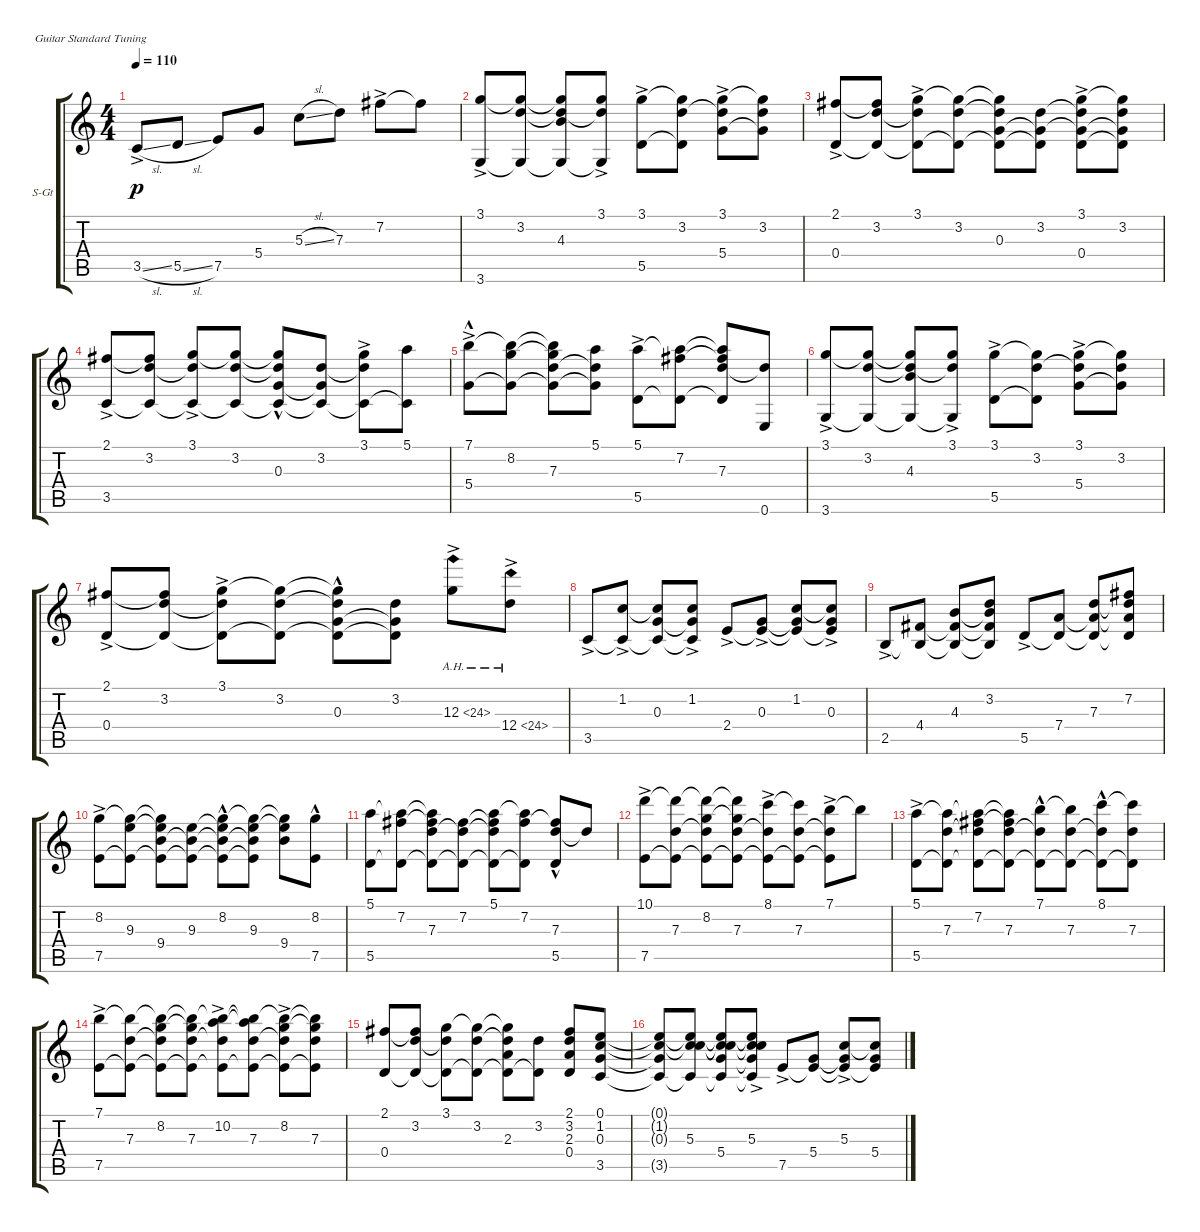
\defaultSystemsLayout 4
\bracketExtendMode groupsimilarinstruments
\firstSystemTrackNameOrientation horizontal
\otherSystemsTrackNameOrientation horizontal
\track ("Steel Guitar" "S-Gt") {instrument acousticguitarsteel}
\staff {score tabs}
\tuning (E4 B3 G3 D3 A2 E2)
\ts (4 4)
\tempo 110
\clef g2
\ks c
3.5{sl ac}.8{dy p} 5.5{sl}.8 7.5.8 5.4.8 5.3{sl}.8 7.3.8 7.2{ac}.8 7.2{t}.8 |
(3.6 3.1{ac}).8 (3.2 3.6{t} 3.1{t}).8 (4.3 3.6{t} 3.2{t} 3.1{t}).8 (3.1{ac} 3.6{t} 3.2{t}).8 (3.1{ac} 5.5{ac}).8 (3.2 5.5{t} 3.1{t}).8 (3.1{ac} 5.4 3.2{t}).8 (3.2 5.4{t} 3.1{t}).8 |
(0.4 2.1{ac}).8 (3.2 0.4{t} 2.1{t}).8 (3.1{ac} 0.4{t} 3.2{t}).8 (3.2 0.4{t} 3.1{t}).8 (0.3 0.4{t} 3.1{t} 3.2{t}).8 (3.2 0.4{t} 0.3{t}).8 (3.1{ac} 0.4 0.3{t} 3.2{t}).8 (3.2 0.4{t} 3.1{t} 0.3{t}).8 |
(3.5 2.1{ac}).8 (3.2 3.5{t} 2.1{t}).8 (3.1{ac} 3.5{t} 3.2{t}).8 (3.2 3.5{t} 3.1{t}).8 (0.3{hac} 3.5{t} 3.1{t} 3.2{t}).8 (3.2 3.5{t} 0.3{t}).8 (3.1{ac} 3.5{t} 3.2{t}).8 (5.1 3.5{t}).8 |
(5.4{ac} 7.1{hac}).8 (8.2 5.4{t} 7.1{t}).8 (7.3 5.4{t} 8.2{t} 7.1{t}).8 (5.1 5.4{t} 7.3{t}).8 (5.5{ac} 5.1{ac}).8 (7.2 5.1{t} 5.5{t}).8 (7.3 5.1{t} 7.2{t} 5.5{t}).8 (7.3{t} 0.6).8 |
(3.6 3.1{ac}).8 (3.2 3.6{t} 3.1{t}).8 (4.3 3.6{t} 3.2{t} 3.1{t}).8 (3.1{ac} 3.6{t} 3.2{t}).8 (3.1{ac} 5.5{ac}).8 (3.2 5.5{t} 3.1{t}).8 (3.1{ac} 5.4{ac} 3.2{t}).8 (3.2 5.4{t} 3.1{t}).8 |
(0.4 2.1{ac}).8 (3.2 0.4{t} 2.1{t}).8 (3.1{ac} 0.4{t} 3.2{t}).8 (3.2 0.4{t} 3.1{t}).8 (0.3{hac} 0.4{t} 3.1{t} 3.2{t}).8 (3.2 0.4{t} 0.3{t}).8 12.3{ah 12 ac}.8 12.4{ah 12 ac}.8 |
3.5{ac}.8 (1.2{ac} 3.5{t}).8 (0.3 3.5{t} 1.2{t}).8 (1.2{ac} 3.5{t} 0.3{t}).8 2.4{ac}.8 (0.3{ac} 2.4{t}).8 (1.2 2.4{t} 0.3{t}).8 (0.3{ac} 2.4{t} 1.2{t}).8 |
2.5{ac}.8 (4.4 2.5{t}).8 (4.3 2.5{t} 4.4{t}).8 (3.2 2.5{t} 4.4{t} 4.3{t}).8 5.5{ac}.8 (7.4 5.5{t}).8 (7.3 5.5{t} 7.4{t}).8 (7.2 5.5{t} 7.4{t} 7.3{t}).8 |
(7.5 8.2{ac}).8 (9.3 7.5{t} 8.2{t}).8 (9.4 7.5{t} 8.2{t} 9.3{t}).8 (9.3 7.5{t} 9.4{t}).8 (8.2{hac} 7.5{t} 9.4{t} 9.3{t}).8 (9.3 7.5{t} 9.4{t} 8.2{t}).8 (9.4 8.2{t} 9.3{t}).8 (7.5{hac} 8.2{hac}).8 |
(5.1 5.5).8 (7.2 5.1{t} 5.5{t}).8 (7.3 5.1{t} 7.2{t} 5.5{t}).8 (7.2 7.3{t} 5.5{t}).8 (5.1 7.3{t} 7.2{t} 5.5{t}).8 (7.2 5.1{t} 5.5{t}).8 (7.3{hac} 7.2{t} 5.5).8 7.3{t}.8 |
(7.5{ac} 10.1{ac}).8 (7.3 7.5{t} 10.1{t}).8 (8.2 7.5{t} 7.3{t} 10.1{t}).8 (7.3 7.5{t} 8.2{t} 10.1{t}).8 (8.1{ac} 7.5{t} 7.3{t}).8 (7.3 7.5{t} 8.1{t}).8 (7.1{ac} 7.5{t} 7.3{t}).8 7.1{t}.8 |
(5.5 5.1{ac}).8 (7.3 5.5{t} 5.1{t}).8 (7.2 5.5{t} 7.3{t} 5.1{t}).8 (7.3 5.5{t} 5.1{t} 7.2{t}).8 (7.1{hac} 5.5{t} 7.3{t}).8 (7.3 5.5{t} 7.1{t}).8 (8.1{hac} 5.5{t} 7.3{t}).8 (7.3 5.5{t} 8.1{t}).8 |
(7.5 7.1{ac}).8 (7.3 7.5{t} 7.1{t}).8 (8.2 7.5{t} 7.3{t} 7.1{t}).8 (7.3 7.5{t} 8.2{t} 7.1{t}).8 (10.2{ac} 7.5{t} 7.3{t} 7.1{t}).8 (7.3 7.5{t} 10.2{t} 7.1{t}).8 (8.2{ac} 7.5{t} 7.3{t} 7.1{t}).8 (7.3 7.5{t} 8.2{t} 7.1{t}).8 |
(0.4 2.1).8 (3.2 2.1{t} 0.4{t}).8 (3.1 3.2{t} 0.4{t}).8 (3.2 0.4{t} 3.1{t}).8 (2.3 0.4{t} 3.2{t} 3.1{t}).8 (3.2 0.4{t}).8 (0.4 2.3 2.1 3.2).8 (3.5 0.3 1.2 0.1).8 |
(1.2{t} 0.3{t} 3.5{t} 0.1{t}).8 (5.3 1.2{t} 0.1{t} 3.5{t}).8 (5.4 5.3{t} 1.2{t} 0.1{t} 3.5{t}).8 (5.3{ac} 5.4{t} 1.2{t} 0.1{t} 3.5{t}).8 7.5{ac}.8 (5.4 7.5{t}).8 (5.3{ac} 7.5{t} 5.4{t}).8 (5.4 7.5{t} 5.3{t}).8
